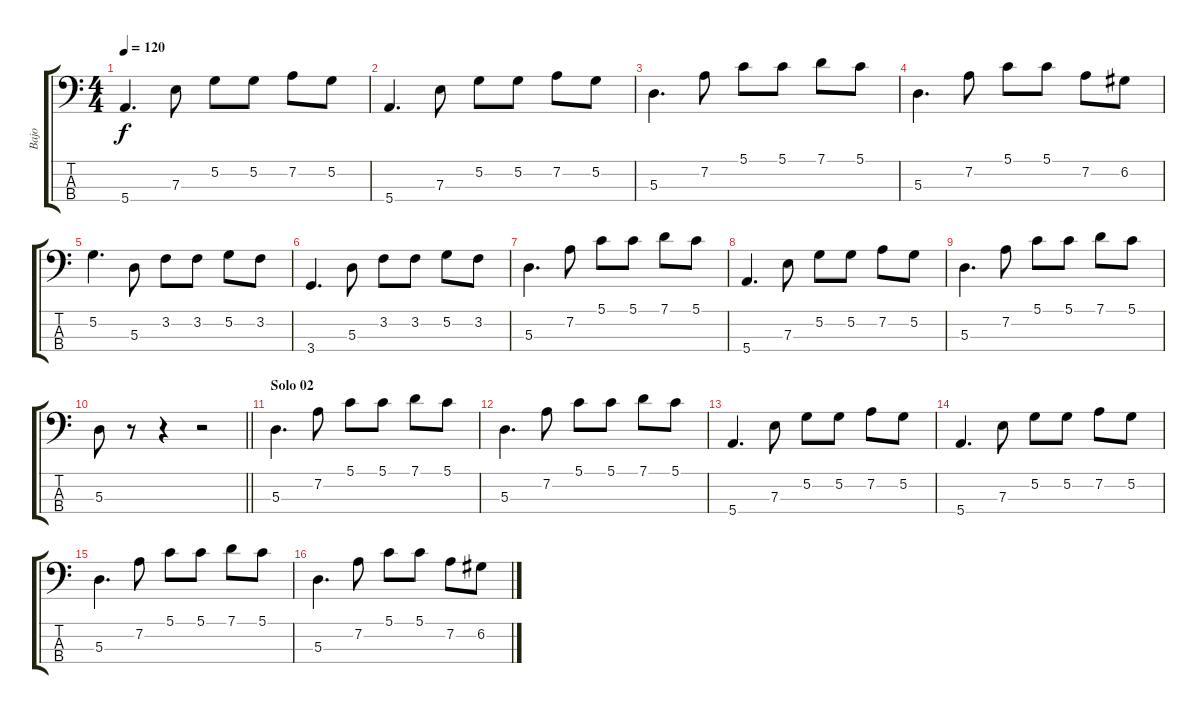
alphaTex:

\track ("Bajo" "Bajo") {instrument electricbassfinger}
\staff {score tabs}
\tuning (G2 D2 A1 E1) {hide}
\ts (4 4)
\tempo 120
\clef f4
\ks c
5.4.4{d dy f} 7.3.8 5.2.8 5.2.8 7.2.8 5.2.8 |
5.4.4{d} 7.3.8 5.2.8 5.2.8 7.2.8 5.2.8 |
5.3.4{d} 7.2.8 5.1.8 5.1.8 7.1.8 5.1.8 |
5.3.4{d} 7.2.8 5.1.8 5.1.8 7.2.8 6.2.8 |
5.2.4{d} 5.3.8 3.2.8 3.2.8 5.2.8 3.2.8 |
3.4.4{d} 5.3.8 3.2.8 3.2.8 5.2.8 3.2.8 |
5.3.4{d} 7.2.8 5.1.8 5.1.8 7.1.8 5.1.8 |
5.4.4{d} 7.3.8 5.2.8 5.2.8 7.2.8 5.2.8 |
5.3.4{d} 7.2.8 5.1.8 5.1.8 7.1.8 5.1.8 |
\barLineRight lightlight
5.3.8 r.8 r.4 r.2 |
\section ("" "Solo 02")
5.3.4{d} 7.2.8 5.1.8 5.1.8 7.1.8 5.1.8 |
5.3.4{d} 7.2.8 5.1.8 5.1.8 7.1.8 5.1.8 |
5.4.4{d} 7.3.8 5.2.8 5.2.8 7.2.8 5.2.8 |
5.4.4{d} 7.3.8 5.2.8 5.2.8 7.2.8 5.2.8 |
5.3.4{d} 7.2.8 5.1.8 5.1.8 7.1.8 5.1.8 |
5.3.4{d} 7.2.8 5.1.8 5.1.8 7.2.8 6.2.8
